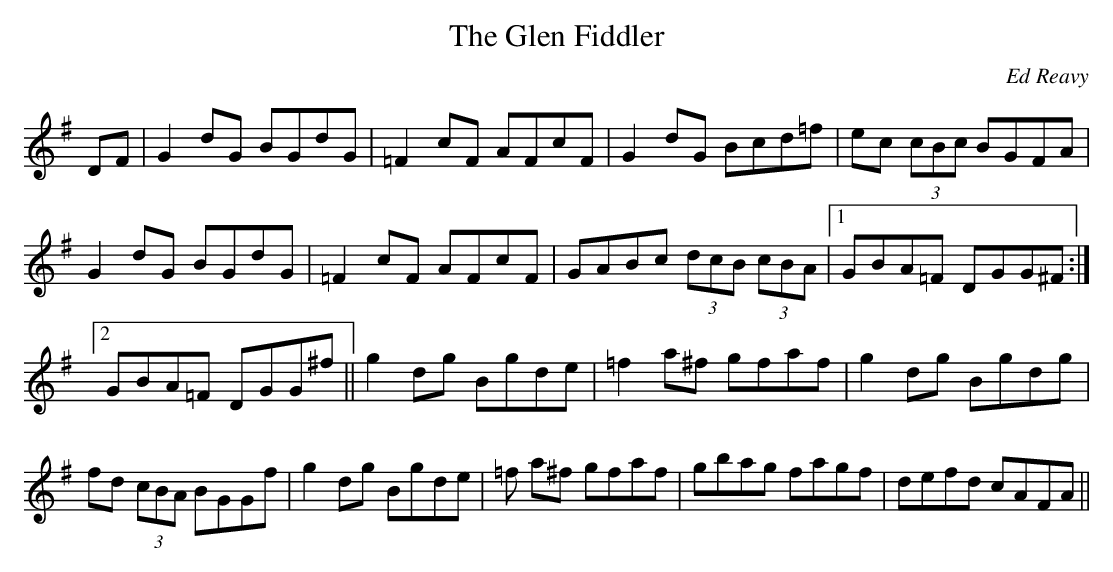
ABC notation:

X:1
T:The Glen Fiddler
M:4/4/
L:1/8
C:Ed Reavy
K:G
DF|G2 dG BGdG|=F2 cF AFcF|G2 dG Bcd=f|ec (3cBc BGFA|
G2 dG BGdG|=F2 cF AFcF|GABc (3dcB (3cBA|1 GBA=F DGG^F:|
[2 GBA=F DGG^f|| g2 dg Bgde|=f2 a^f gfaf|g2 dg Bgdg|
fd (3cBA BGGf|g2 dg Bgde|=f a^f gfaf|gbag fagf|defd cAFA||
